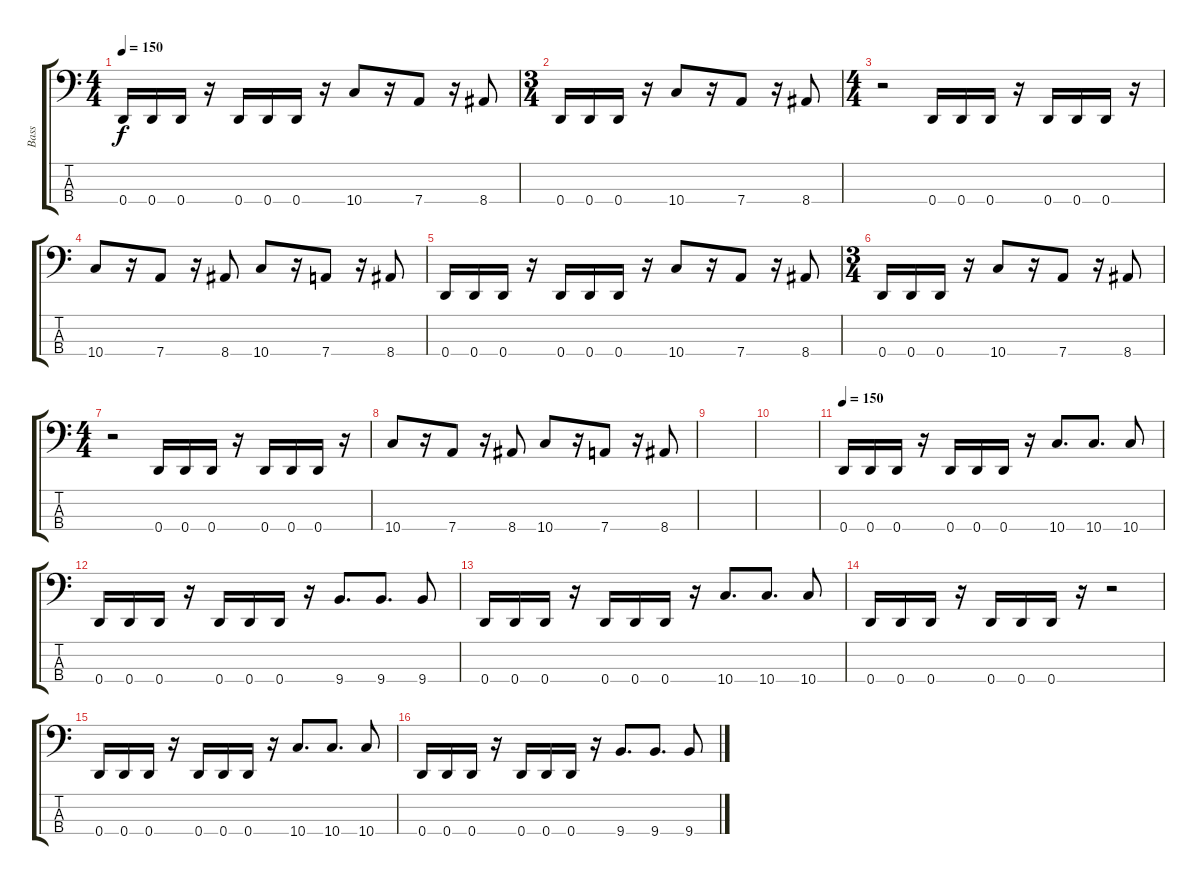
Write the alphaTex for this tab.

\track ("Bass" "Bass") {instrument electricbassfinger}
\staff {score tabs}
\tuning (G2 D2 A1 D1) {hide}
\ts (4 4)
\tempo 150
\clef f4
\ks c
0.4.16{dy f} 0.4.16 0.4.16 r.16 0.4.16 0.4.16 0.4.16 r.16 10.4.8 r.16 7.4.8 r.16 8.4.8 |
\ts (3 4)
0.4.16 0.4.16 0.4.16 r.16 10.4.8 r.16 7.4.8 r.16 8.4.8 |
\ts (4 4)
r.2 0.4.16 0.4.16 0.4.16 r.16 0.4.16 0.4.16 0.4.16 r.16 |
10.4.8 r.16 7.4.8 r.16 8.4.8 10.4.8 r.16 7.4.8 r.16 8.4.8 |
0.4.16 0.4.16 0.4.16 r.16 0.4.16 0.4.16 0.4.16 r.16 10.4.8 r.16 7.4.8 r.16 8.4.8 |
\ts (3 4)
0.4.16 0.4.16 0.4.16 r.16 10.4.8 r.16 7.4.8 r.16 8.4.8 |
\ts (4 4)
r.2 0.4.16 0.4.16 0.4.16 r.16 0.4.16 0.4.16 0.4.16 r.16 |
10.4.8 r.16 7.4.8 r.16 8.4.8 10.4.8 r.16 7.4.8 r.16 8.4.8 |
|
|
\tempo 150
0.4.16 0.4.16 0.4.16 r.16 0.4.16 0.4.16 0.4.16 r.16 10.4.8{d} 10.4.8{d} 10.4.8 |
0.4.16 0.4.16 0.4.16 r.16 0.4.16 0.4.16 0.4.16 r.16 9.4.8{d} 9.4.8{d} 9.4.8 |
0.4.16 0.4.16 0.4.16 r.16 0.4.16 0.4.16 0.4.16 r.16 10.4.8{d} 10.4.8{d} 10.4.8 |
0.4.16 0.4.16 0.4.16 r.16 0.4.16 0.4.16 0.4.16 r.16 r.2 |
0.4.16 0.4.16 0.4.16 r.16 0.4.16 0.4.16 0.4.16 r.16 10.4.8{d} 10.4.8{d} 10.4.8 |
0.4.16 0.4.16 0.4.16 r.16 0.4.16 0.4.16 0.4.16 r.16 9.4.8{d} 9.4.8{d} 9.4.8
